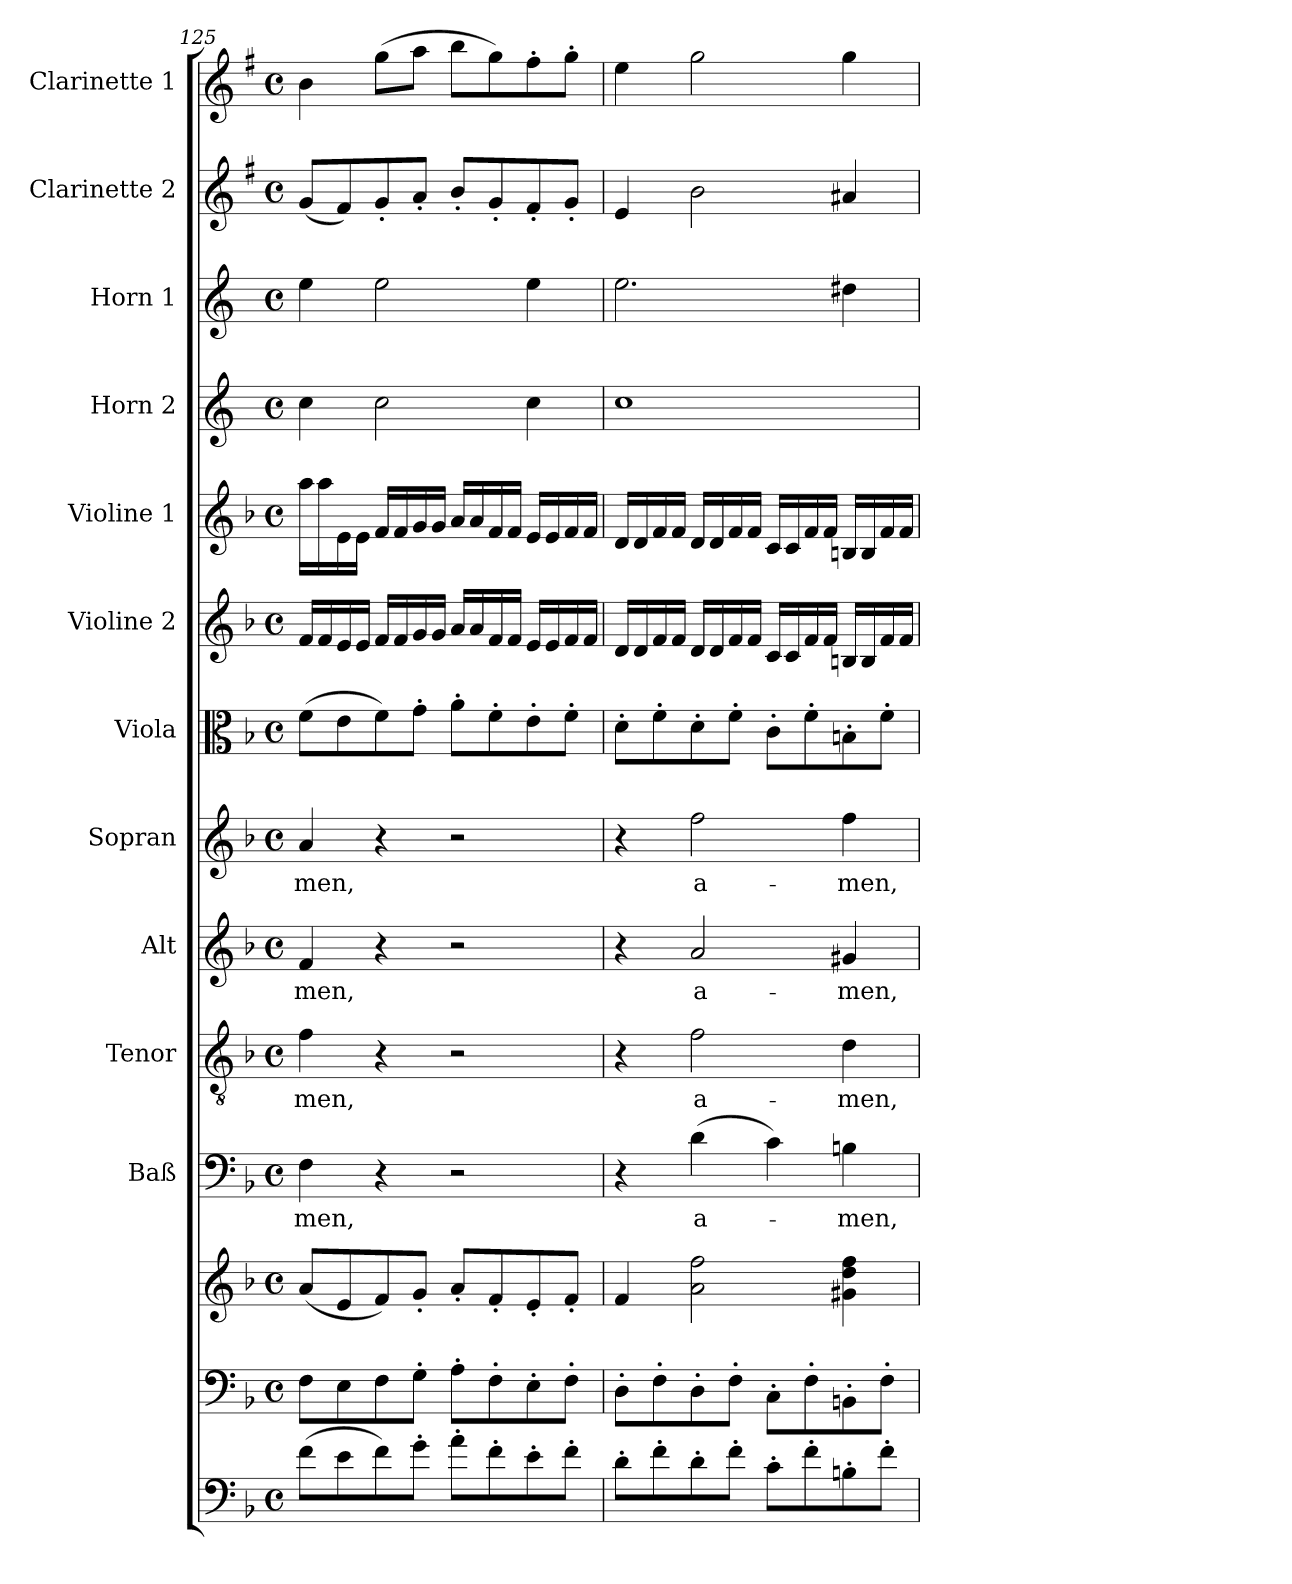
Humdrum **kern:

**kern	**kern	**kern	**kern	**text	**kern	**text	**kern	**text	**kern	**text	**kern	**kern	**kern	**kern	**kern	**kern	**kern
*part13	*part12	*part12	*part11	*part11	*part10	*part10	*part9	*part9	*part8	*part8	*part7	*part6	*part5	*part4	*part3	*part2	*part1
*staff14	*staff13	*staff12	*staff11	*staff11	*staff10	*staff10	*staff9	*staff9	*staff8	*staff8	*staff7	*staff6	*staff5	*staff4	*staff3	*staff2	*staff1
*	*	*	*I"Baß	*	*I"Tenor	*	*I"Alt	*	*I"Sopran	*	*I"Viola	*I"Violine 2	*I"Violine 1	*I"Horn 2	*I"Horn 1	*I"Clarinette 2	*I"Clarinette 1
*	*	*	*I'Baß	*	*I'Ten	*	*I'Alt	*	*I'Sop	*	*I'Vla.	*I'Vln. 2	*I'Vln. 1	*I'Hrn. 2	*I'Hrn. 1	*	*
*clefF4	*clefF4	*clefG2	*clefF4	*	*clefGv2	*	*clefG2	*	*clefG2	*	*clefC3	*clefG2	*clefG2	*clefG2	*clefG2	*clefG2	*clefG2
*ITrd7c12	*	*	*	*	*	*	*	*	*	*	*	*	*	*ITrd4c7	*ITrd4c7	*ITrd1c2	*ITrd1c2
*k[b-]	*k[b-]	*k[b-]	*k[b-]	*	*k[b-]	*	*k[b-]	*	*k[b-]	*	*k[b-]	*k[b-]	*k[b-]	*k[b-]	*k[b-]	*k[b-]	*k[b-]
*F:	*F:	*F:	*F:	*	*F:	*	*F:	*	*F:	*	*F:	*F:	*F:	*F:	*F:	*F:	*F:
*M4/4	*M4/4	*M4/4	*M4/4	*	*M4/4	*	*M4/4	*	*M4/4	*	*M4/4	*M4/4	*M4/4	*M4/4	*M4/4	*M4/4	*M4/4
*met(c)	*met(c)	*met(c)	*met(c)	*	*met(c)	*	*met(c)	*	*met(c)	*	*met(c)	*met(c)	*met(c)	*met(c)	*met(c)	*met(c)	*met(c)
=125	=125	=125	=125	=125	=125	=125	=125	=125	=125	=125	=125	=125	=125	=125	=125	=125	=125
!	!	!	!	!LO:LY:b	!	!LO:LY:b	!	!LO:LY:b	!	!LO:LY:b	!	!	!	!	!	!	!
(>8F\L	8F\L	(<8a/L	4F\	-men,	4f\	-men,	4f/	-men,	4a/	-men,	(>8f\L	16f/LL	16aa\LL	4f\	4a\	(<8f/L	4a\
.	.	.	.	.	.	.	.	.	.	.	.	16f/	16aa\	.	.	.	.
8E\	8E\	8e/	.	.	.	.	.	.	.	.	8e\	16e/	16e\	.	.	8e/)	.
.	.	.	.	.	.	.	.	.	.	.	.	16e/JJ	16e\JJ	.	.	.	.
8F\)	8F\	8f/)	4r	.	4r	.	4r	.	4r	.	8f\)	16f/LL	16f/LL	2f\	2a\	8f'</	(>8ff\L
.	.	.	.	.	.	.	.	.	.	.	.	16f/	16f/	.	.	.	.
8G'>\J	8G'>\J	8g'</J	.	.	.	.	.	.	.	.	8g'>\J	16g/	16g/	.	.	8g'</J	8gg\J
.	.	.	.	.	.	.	.	.	.	.	.	16g/JJ	16g/JJ	.	.	.	.
8A'>\L	8A'>\L	8a'</L	2r	.	2r	.	2r	.	2r	.	8a'>\L	16a/LL	16a/LL	.	.	8a'</L	8aa\L
.	.	.	.	.	.	.	.	.	.	.	.	16a/	16a/	.	.	.	.
8F'>\	8F'>\	8f'</	.	.	.	.	.	.	.	.	8f'>\	16f/	16f/	.	.	8f'</	8ff\)
.	.	.	.	.	.	.	.	.	.	.	.	16f/JJ	16f/JJ	.	.	.	.
8E'>\	8E'>\	8e'</	.	.	.	.	.	.	.	.	8e'>\	16e/LL	16e/LL	4f\	4a\	8e'</	8ee'>\
.	.	.	.	.	.	.	.	.	.	.	.	16e/	16e/	.	.	.	.
8F'>\J	8F'>\J	8f'</J	.	.	.	.	.	.	.	.	8f'>\J	16f/	16f/	.	.	8f'</J	8ff'>\J
.	.	.	.	.	.	.	.	.	.	.	.	16f/JJ	16f/JJ	.	.	.	.
!!LO:PB:g=z
=126	=126	=126	=126	=126	=126	=126	=126	=126	=126	=126	=126	=126	=126	=126	=126	=126	=126
8D'>\L	8D'>\L	4f/	4r	.	4r	.	4r	.	4r	.	8d'>\L	16d/LL	16d/LL	1f	2.a\	4d/	4dd\
.	.	.	.	.	.	.	.	.	.	.	.	16d/	16d/	.	.	.	.
8F'>\	8F'>\	.	.	.	.	.	.	.	.	.	8f'>\	16f/	16f/	.	.	.	.
.	.	.	.	.	.	.	.	.	.	.	.	16f/JJ	16f/JJ	.	.	.	.
!	!	!	!	!LO:LY:b	!	!LO:LY:b	!	!LO:LY:b	!	!LO:LY:b	!	!	!	!	!	!	!
8D'>\	8D'>\	2a\ 2ff\	(>4d\	a-	2f\	a-	2a/	a-	2ff\	a-	8d'>\	16d/LL	16d/LL	.	.	2a\	2ff\
.	.	.	.	.	.	.	.	.	.	.	.	16d/	16d/	.	.	.	.
8F'>\J	8F'>\J	.	.	.	.	.	.	.	.	.	8f'>\J	16f/	16f/	.	.	.	.
.	.	.	.	.	.	.	.	.	.	.	.	16f/JJ	16f/JJ	.	.	.	.
8C'>\L	8C'>\L	.	4c\)	.	.	.	.	.	.	.	8c'>\L	16c/LL	16c/LL	.	.	.	.
.	.	.	.	.	.	.	.	.	.	.	.	16c/	16c/	.	.	.	.
8F'>\	8F'>\	.	.	.	.	.	.	.	.	.	8f'>\	16f/	16f/	.	.	.	.
.	.	.	.	.	.	.	.	.	.	.	.	16f/JJ	16f/JJ	.	.	.	.
!	!	!	!	!LO:LY:b	!	!LO:LY:b	!	!LO:LY:b	!	!LO:LY:b	!	!	!	!	!	!	!
8BBn'>\	8BBn'>\	4g#X\ 4dd\ 4ff\	4Bn\	-men,	4d\	-men,	4g#X/	-men,	4ff\	-men,	8Bn'>\	16Bn/LL	16Bn/LL	.	4g#X\	4g#X/	4ff\
.	.	.	.	.	.	.	.	.	.	.	.	16B/	16B/	.	.	.	.
8F'>\J	8F'>\J	.	.	.	.	.	.	.	.	.	8f'>\J	16f/	16f/	.	.	.	.
.	.	.	.	.	.	.	.	.	.	.	.	16f/JJ	16f/JJ	.	.	.	.
=	=	=	=	=	=	=	=	=	=	=	=	=	=	=	=	=	=
*-	*-	*-	*-	*-	*-	*-	*-	*-	*-	*-	*-	*-	*-	*-	*-	*-	*-
